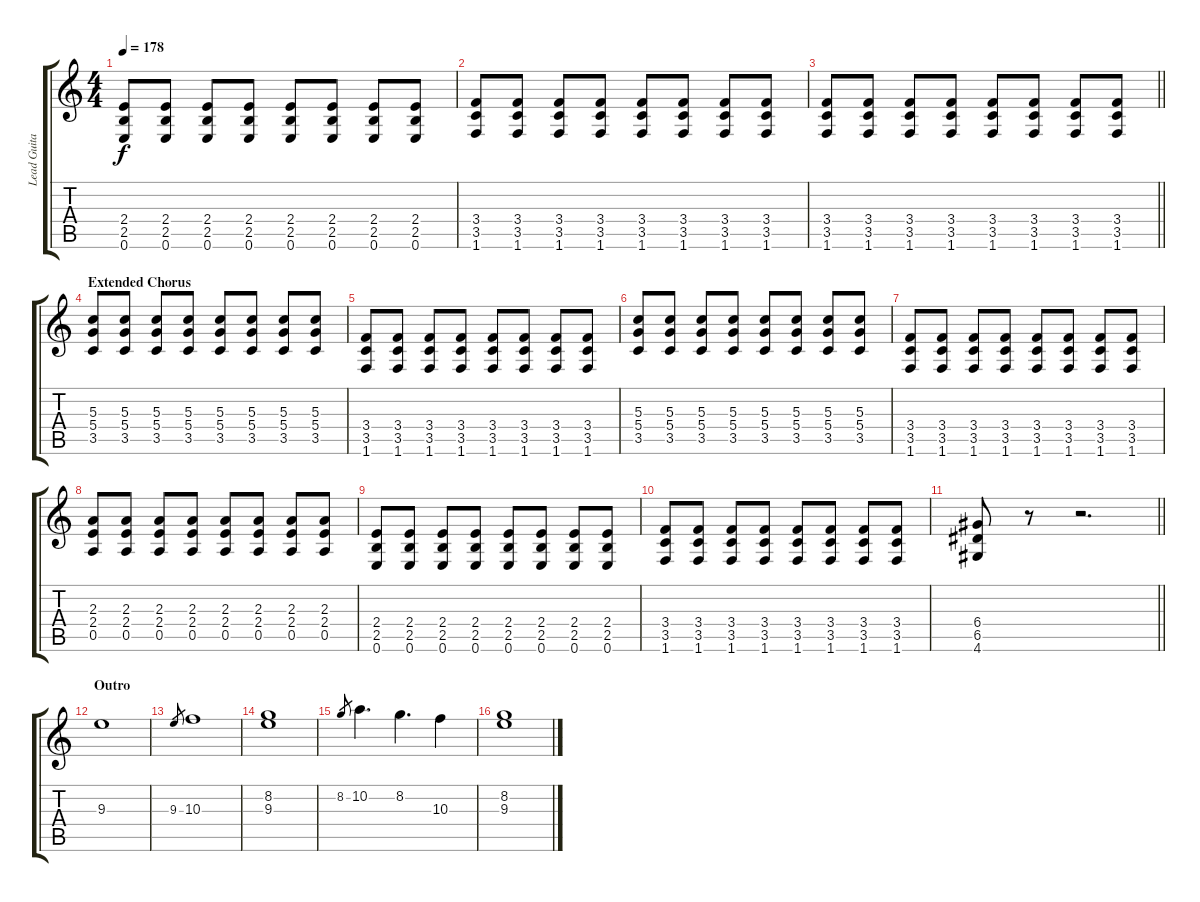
\track ("Lead Guitar II" "Lead Guita") {instrument overdrivenguitar}
\staff {score tabs}
\tuning (E4 B3 G3 D3 A2 E2) {hide}
\ts (4 4)
\tempo 178
\clef g2
\ks c
(2.4 2.5 0.6).8{dy f} (2.4 2.5 0.6).8 (2.4 2.5 0.6).8 (2.4 2.5 0.6).8 (2.4 2.5 0.6).8 (2.4 2.5 0.6).8 (2.4 2.5 0.6).8 (2.4 2.5 0.6).8 |
(3.4 3.5 1.6).8 (3.4 3.5 1.6).8 (3.4 3.5 1.6).8 (3.4 3.5 1.6).8 (3.4 3.5 1.6).8 (3.4 3.5 1.6).8 (3.4 3.5 1.6).8 (3.4 3.5 1.6).8 |
\barLineRight lightlight
(3.4 3.5 1.6).8 (3.4 3.5 1.6).8 (3.4 3.5 1.6).8 (3.4 3.5 1.6).8 (3.4 3.5 1.6).8 (3.4 3.5 1.6).8 (3.4 3.5 1.6).8 (3.4 3.5 1.6).8 |
\section ("" "Extended Chorus")
(5.3 5.4 3.5).8 (5.3 5.4 3.5).8 (5.3 5.4 3.5).8 (5.3 5.4 3.5).8 (5.3 5.4 3.5).8 (5.3 5.4 3.5).8 (5.3 5.4 3.5).8 (5.3 5.4 3.5).8 |
(3.4 3.5 1.6).8 (3.4 3.5 1.6).8 (3.4 3.5 1.6).8 (3.4 3.5 1.6).8 (3.4 3.5 1.6).8 (3.4 3.5 1.6).8 (3.4 3.5 1.6).8 (3.4 3.5 1.6).8 |
(5.3 5.4 3.5).8 (5.3 5.4 3.5).8 (5.3 5.4 3.5).8 (5.3 5.4 3.5).8 (5.3 5.4 3.5).8 (5.3 5.4 3.5).8 (5.3 5.4 3.5).8 (5.3 5.4 3.5).8 |
(3.4 3.5 1.6).8 (3.4 3.5 1.6).8 (3.4 3.5 1.6).8 (3.4 3.5 1.6).8 (3.4 3.5 1.6).8 (3.4 3.5 1.6).8 (3.4 3.5 1.6).8 (3.4 3.5 1.6).8 |
(2.3 2.4 0.5).8 (2.3 2.4 0.5).8 (2.3 2.4 0.5).8 (2.3 2.4 0.5).8 (2.3 2.4 0.5).8 (2.3 2.4 0.5).8 (2.3 2.4 0.5).8 (2.3 2.4 0.5).8 |
(2.4 2.5 0.6).8 (2.4 2.5 0.6).8 (2.4 2.5 0.6).8 (2.4 2.5 0.6).8 (2.4 2.5 0.6).8 (2.4 2.5 0.6).8 (2.4 2.5 0.6).8 (2.4 2.5 0.6).8 |
(3.4 3.5 1.6).8 (3.4 3.5 1.6).8 (3.4 3.5 1.6).8 (3.4 3.5 1.6).8 (3.4 3.5 1.6).8 (3.4 3.5 1.6).8 (3.4 3.5 1.6).8 (3.4 3.5 1.6).8 |
\barLineRight lightlight
(6.4 6.5 4.6).8 r.8 r.2{d} |
\section ("" "Outro")
9.3.1{instrument electricguitarclean} |
9.3.8{gr} 10.3.1 |
(8.2 9.3).1 |
8.2.8{gr} 10.2.4{d} 8.2.4{d} 10.3.4 |
(8.2 9.3).1
